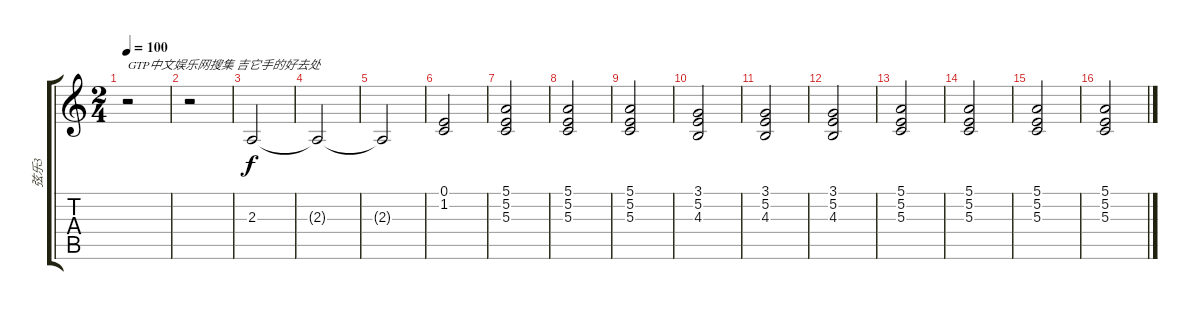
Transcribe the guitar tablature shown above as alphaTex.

\track ("弦乐3" "弦乐3") {instrument synthstrings1}
\staff {score tabs}
\tuning (E4 B3 G3 D3 A2 E2) {hide}
\ts (2 4)
\tempo 100
\clef g2
\ks c
r.2{txt "GTP中文娱乐网搜集 吉它手的好去处" dy f instrument synthstrings1} |
r.2 |
2.3.2 |
2.3{t}.2 |
2.3{t}.2 |
(0.1 1.2).2 |
(5.1 5.2 5.3).2 |
(5.1 5.2 5.3).2 |
(5.1 5.2 5.3).2 |
(3.1 5.2 4.3).2 |
(3.1 5.2 4.3).2 |
(3.1 5.2 4.3).2 |
(5.1 5.2 5.3).2 |
(5.1 5.2 5.3).2 |
(5.1 5.2 5.3).2 |
(5.1 5.2 5.3).2
